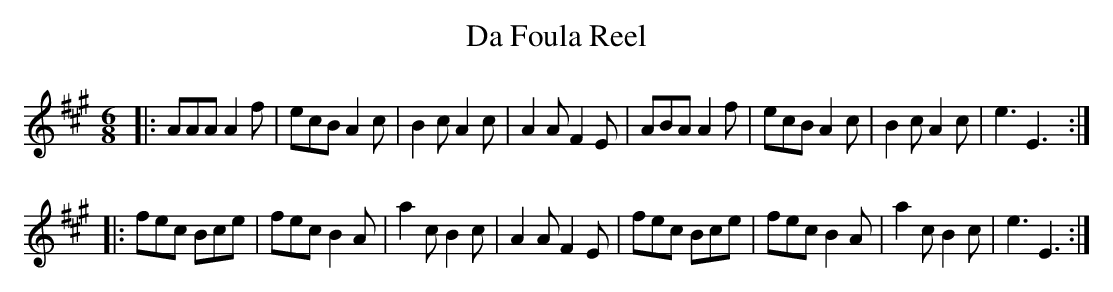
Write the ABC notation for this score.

X:1
T: Da Foula Reel
M: 6/8
L: 1/8
K: Amaj
|:AAA A2f | ecB A2c | B2cA2c | A2AF2E | ABA A2f | ecB A2 c | B2 c A2c | e3E3 :|
|:fec Bce | fecB2A | a2cB2 c | A2A F2E | fec Bce | fec B2A | a2c B2c | e3E3 :|
